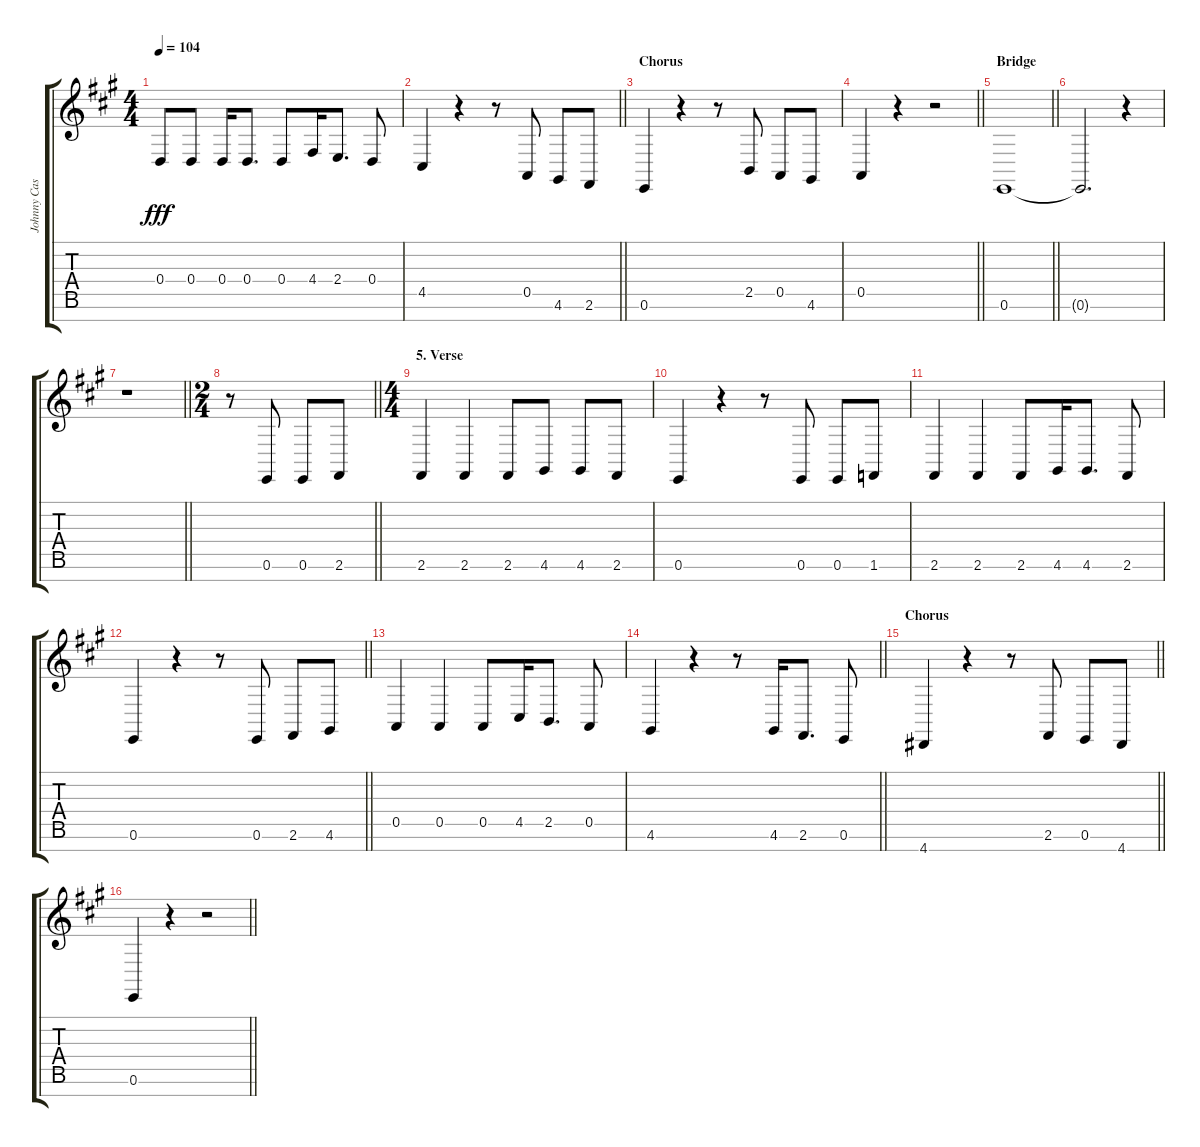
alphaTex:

\track ("Johnny Cash (Vocals)" "Johnny Cas") {instrument altosax}
\staff {score tabs}
\tuning (E4 B3 G3 D3 A2 E2 B1) {hide}
\ts (4 4)
\tempo 104
\clef g2
\ks a
0.4.8{dy fff} 0.4.8 0.4.16 0.4.8{d} 0.4.8 4.4.16 2.4.8{d} 0.4.8 |
\barLineRight lightlight
4.5.4 r.4 r.8 0.5.8 4.6.8 2.6.8 |
\section ("" "Chorus")
0.6.4 r.4 r.8 2.5.8 0.5.8 4.6.8 |
\barLineRight lightlight
0.5.4 r.4 r.2 |
\section ("" "Bridge")
\barLineRight lightlight
0.6.1 |
0.6{t}.2{d} r.4 |
\barLineRight lightlight
r.1 |
\ts (2 4)
\barLineRight lightlight
r.8 0.6.8 0.6.8 2.6.8 |
\ts (4 4)
\section ("" "5. Verse")
2.6.4 2.6.4 2.6.8 4.6.8 4.6.8 2.6.8 |
0.6.4 r.4 r.8 0.6.8 0.6.8 1.6.8 |
2.6.4 2.6.4 2.6.8 4.6.16 4.6.8{d} 2.6.8 |
\barLineRight lightlight
0.6.4 r.4 r.8 0.6.8 2.6.8 4.6.8 |
0.5.4 0.5.4 0.5.8 4.5.16 2.5.8{d} 0.5.8 |
\barLineRight lightlight
4.6.4 r.4 r.8 4.6.16 2.6.8{d} 0.6.8 |
\section ("" "Chorus")
\barLineRight lightlight
4.7.4 r.4 r.8 2.6.8 0.6.8 4.7.8 |
\barLineRight lightlight
0.6.4 r.4 r.2
